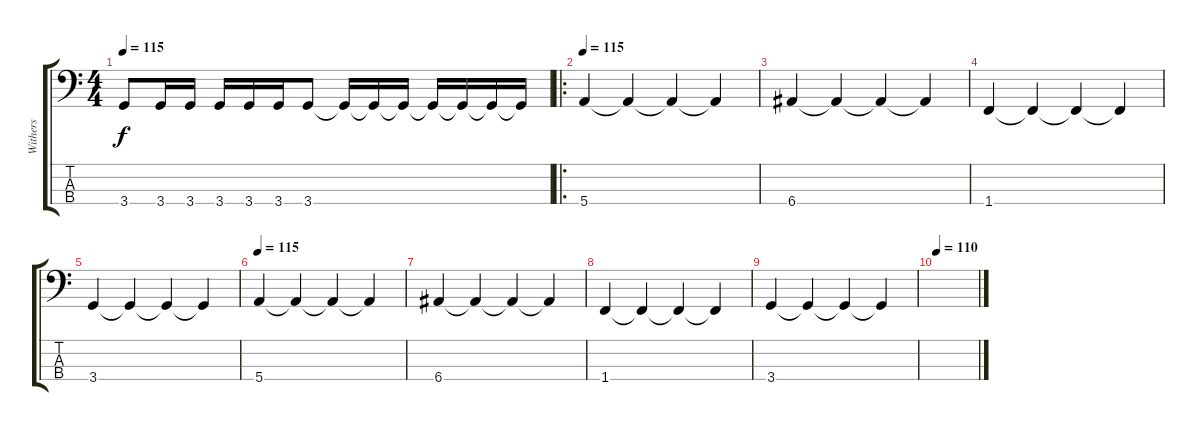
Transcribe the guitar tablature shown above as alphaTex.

\track ("Withers" "Withers") {instrument electricbasspick}
\staff {score tabs}
\tuning (G2 D2 A1 E1) {hide}
\ts (4 4)
\tempo 115
\clef f4
\ks c
3.4.8{dy f} 3.4.16 3.4.16 3.4.16 3.4.16 3.4.16 3.4.8 3.4{t}.16 3.4{t}.16 3.4{t}.16 3.4{t}.16 3.4{t}.16 3.4{t}.16 3.4{t}.16 |
\ro
\tempo 115
5.4.4 5.4{t}.4 5.4{t}.4 5.4{t}.4 |
6.4.4 6.4{t}.4 6.4{t}.4 6.4{t}.4 |
1.4.4 1.4{t}.4 1.4{t}.4 1.4{t}.4 |
3.4.4 3.4{t}.4 3.4{t}.4 3.4{t}.4 |
\tempo 115
5.4.4 5.4{t}.4 5.4{t}.4 5.4{t}.4 |
6.4.4 6.4{t}.4 6.4{t}.4 6.4{t}.4 |
1.4.4 1.4{t}.4 1.4{t}.4 1.4{t}.4 |
3.4.4 3.4{t}.4 3.4{t}.4 3.4{t}.4 |
\tempo 110
